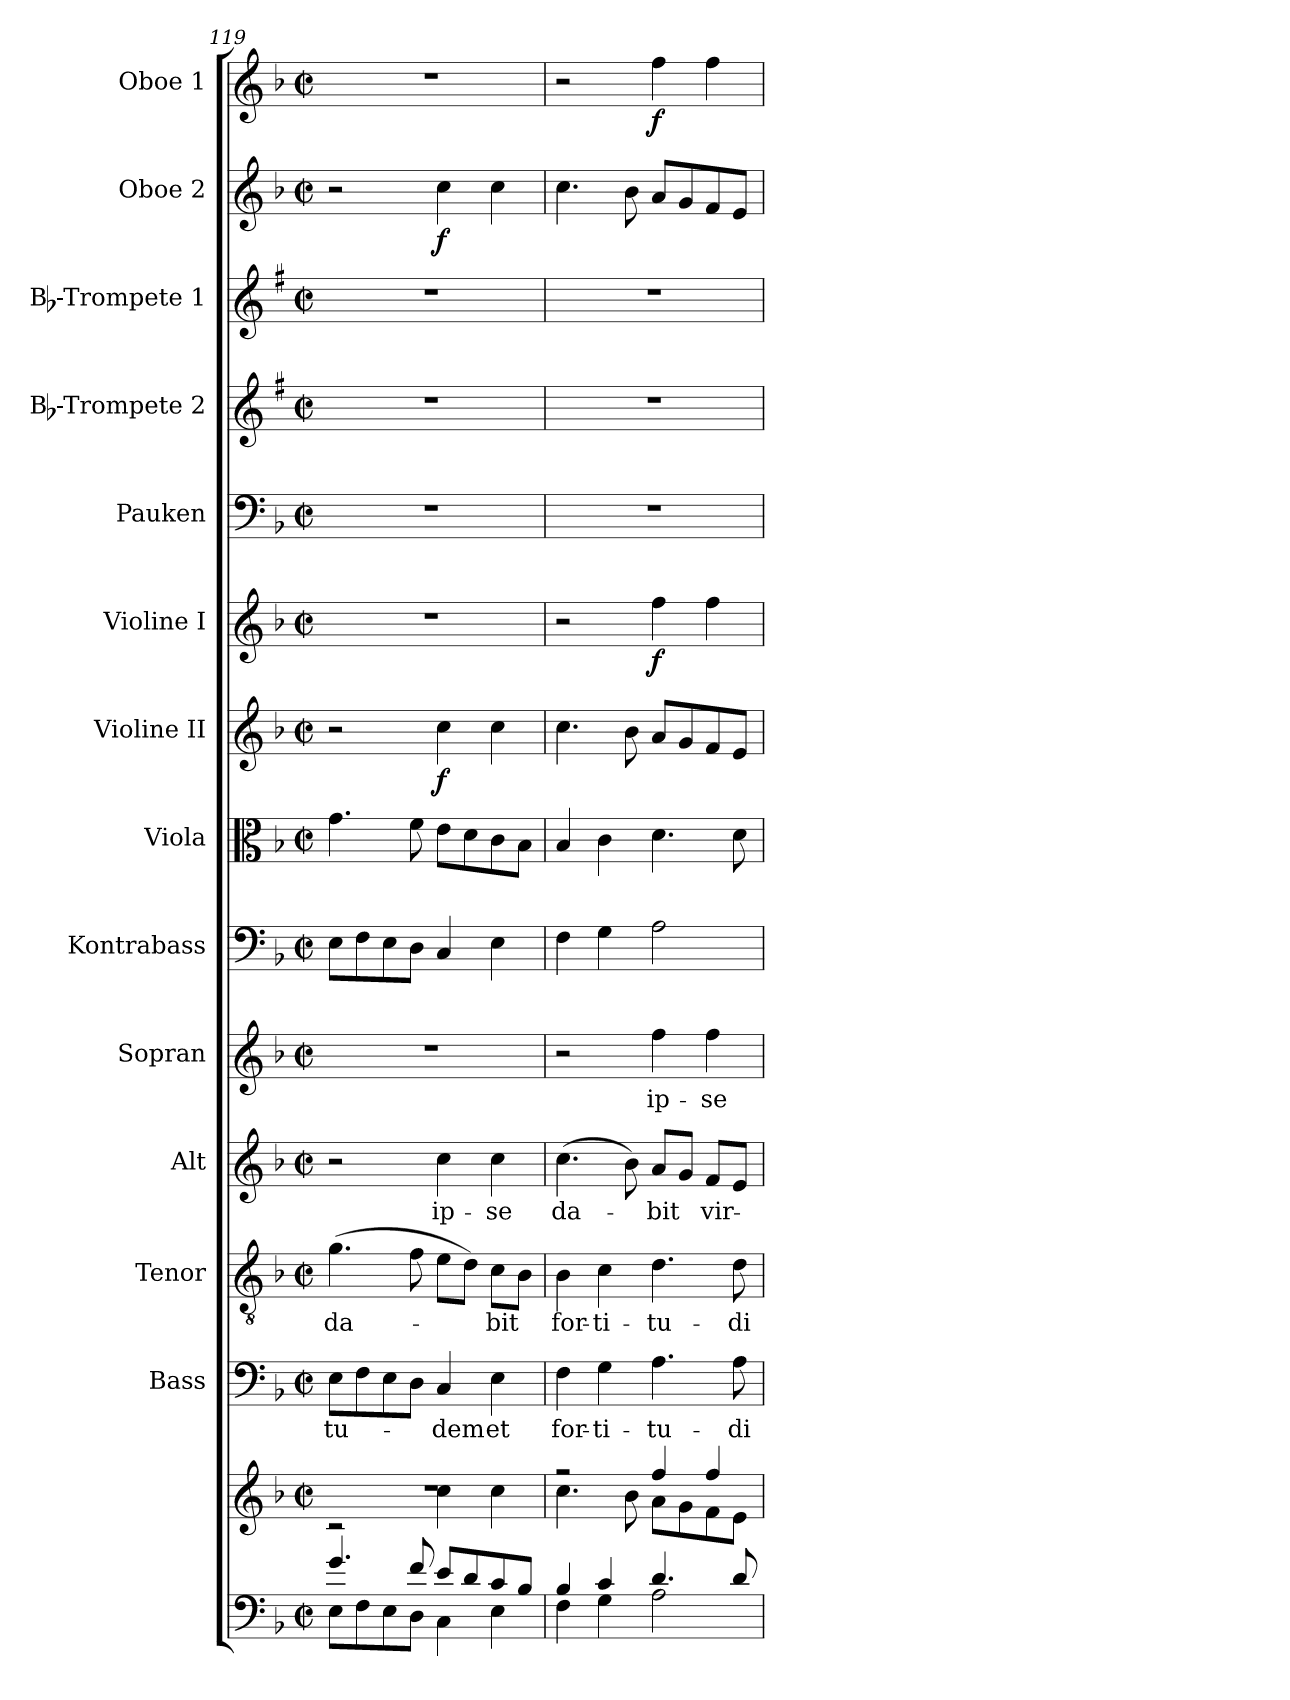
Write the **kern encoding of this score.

**kern	**kern	**kern	**text	**kern	**text	**kern	**text	**kern	**text	**kern	**kern	**kern	**dynam	**kern	**dynam	**kern	**kern	**kern	**kern	**dynam	**kern	**dynam
*part14	*part14	*part13	*part13	*part12	*part12	*part11	*part11	*part10	*part10	*part9	*part8	*part7	*part7	*part6	*part6	*part5	*part4	*part3	*part2	*part2	*part1	*part1
*staff15	*staff14	*staff13	*staff13	*staff12	*staff12	*staff11	*staff11	*staff10	*staff10	*staff9	*staff8	*staff7	*staff7	*staff6	*staff6	*staff5	*staff4	*staff3	*staff2	*staff2	*staff1	*staff1
*	*	*I"Bass	*	*I"Tenor	*	*I"Alt	*	*I"Sopran	*	*I"Kontrabass	*I"Viola	*I"Violine II	*	*I"Violine I	*	*I"Pauken	*I"Bb-Trompete 2	*I"Bb-Trompete 1	*I"Oboe 2	*	*I"Oboe 1	*
*	*	*I'B.	*	*I'T.	*	*I'A.	*	*I'S.	*	*I'Kb.	*I'Vla.	*I'Vl. II	*	*I'Vl. I	*	*I'Pk.	*I'Bb Trp. 2	*I'Bb Trp. 1	*I'Ob. 2	*	*I'Ob. 1	*
*clefF4	*clefG2	*clefF4	*	*clefGv2	*	*clefG2	*	*clefG2	*	*clefF4	*clefC3	*clefG2	*	*clefG2	*	*clefF4	*clefG2	*clefG2	*clefG2	*	*clefG2	*
*	*	*	*	*	*	*	*	*	*	*ITrd7c12	*	*	*	*	*	*	*ITrd1c2	*ITrd1c2	*	*	*	*
*k[b-]	*k[b-]	*k[b-]	*	*k[b-]	*	*k[b-]	*	*k[b-]	*	*k[b-]	*k[b-]	*k[b-]	*	*k[b-]	*	*k[b-]	*k[b-]	*k[b-]	*k[b-]	*	*k[b-]	*
*F:	*F:	*F:	*	*F:	*	*F:	*	*F:	*	*F:	*F:	*F:	*	*F:	*	*F:	*F:	*F:	*F:	*	*F:	*
*M2/2	*M2/2	*M2/2	*	*M2/2	*	*M2/2	*	*M2/2	*	*M2/2	*M2/2	*M2/2	*	*M2/2	*	*M2/2	*M2/2	*M2/2	*M2/2	*	*M2/2	*
*met(c|)	*met(c|)	*met(c|)	*	*met(c|)	*	*met(c|)	*	*met(c|)	*	*met(c|)	*met(c|)	*met(c|)	*	*met(c|)	*	*met(c|)	*met(c|)	*met(c|)	*met(c|)	*	*met(c|)	*
=119	=119	=119	=119	=119	=119	=119	=119	=119	=119	=119	=119	=119	=119	=119	=119	=119	=119	=119	=119	=119	=119	=119
*^	*^	*	*	*	*	*	*	*	*	*	*	*	*	*	*	*	*	*	*	*	*	*
!	!	!	!	!	!LO:LY:b	!	!LO:LY:b	!	!	!	!	!	!	!	!	!	!	!	!	!	!	!	!	!
4.g/	8E\L	1rdd	2rc	8E\L	-tu-	(>4.g\	-da-	2r	.	1r	.	8EE\L	4.g\	2r	.	1r	.	1r	1r	1r	2r	.	1r	.
.	8F\	.	.	8F\	.	.	.	.	.	.	.	8FF\	.	.	.	.	.	.	.	.	.	.	.	.
.	8E\	.	.	8E\	.	.	.	.	.	.	.	8EE\	.	.	.	.	.	.	.	.	.	.	.	.
8f/	8D\J	.	.	8D\J	.	8f\	.	.	.	.	.	8DD\J	8f\	.	.	.	.	.	.	.	.	.	.	.
!	!	!	!	!	!LO:LY:b	!	!	!	!LO:LY:b	!	!	!	!	!	!LO:DY:b	!	!	!	!	!	!	!LO:DY:b	!	!
8e/L	4C\	.	4cc\	4C/	-dem	8e\L	.	4cc\	ip-	.	.	4CC/	8e\L	4cc\	f	.	.	.	.	.	4cc\	f	.	.
8d/	.	.	.	.	.	8d\J)	.	.	.	.	.	.	8d\	.	.	.	.	.	.	.	.	.	.	.
!	!	!	!	!	!LO:LY:b	!	!LO:LY:b	!	!LO:LY:b	!	!	!	!	!	!	!	!	!	!	!	!	!	!	!
8c/	4E\	.	4cc\	4E\	et	8c\L	-bit	4cc\	-se	.	.	4EE\	8c\	4cc\	.	.	.	.	.	.	4cc\	.	.	.
8B-/J	.	.	.	.	.	8B-\J	.	.	.	.	.	.	8B-\J	.	.	.	.	.	.	.	.	.	.	.
=120	=120	=120	=120	=120	=120	=120	=120	=120	=120	=120	=120	=120	=120	=120	=120	=120	=120	=120	=120	=120	=120	=120	=120	=120
!	!	!	!	!	!LO:LY:b	!	!LO:LY:b	!	!LO:LY:b	!	!	!	!	!	!	!	!	!	!	!	!	!	!	!
4B-/	4F\	2rff	4.cc\	4F\	for-	4B-\	for-	(>4.cc\	da-	2r	.	4FF\	4B-/	4.cc\	.	2r	.	1r	1r	1r	4.cc\	.	2r	.
!	!	!	!	!	!LO:LY:b	!	!LO:LY:b	!	!	!	!	!	!	!	!	!	!	!	!	!	!	!	!	!
4c/	4G\	.	.	4G\	-ti-	4c\	-ti-	.	.	.	.	4GG\	4c\	.	.	.	.	.	.	.	.	.	.	.
.	.	.	8b-\	.	.	.	.	8b-\)	.	.	.	.	.	8b-\	.	.	.	.	.	.	8b-\	.	.	.
!	!	!	!	!	!LO:LY:b	!	!LO:LY:b	!	!LO:LY:b	!	!LO:LY:b	!	!	!	!	!	!LO:DY:b	!	!	!	!	!	!	!LO:DY:b
4.d/	2A\	4ff/	8a\L	4.A\	-tu-	4.d\	-tu-	8a/L	-bit	4ff\	ip-	2AA\	4.d\	8a/L	.	4ff\	f	.	.	.	8a/L	.	4ff\	f
.	.	.	8g\	.	.	.	.	8g/J	.	.	.	.	.	8g/	.	.	.	.	.	.	8g/	.	.	.
!	!	!	!	!	!	!	!	!	!LO:LY:b	!	!LO:LY:b	!	!	!	!	!	!	!	!	!	!	!	!	!
.	.	4ff/	8f\	.	.	.	.	8f/L	vir-	4ff\	-se	.	.	8f/	.	4ff\	.	.	.	.	8f/	.	4ff\	.
!	!	!	!	!	!LO:LY:b	!	!LO:LY:b	!	!	!	!	!	!	!	!	!	!	!	!	!	!	!	!	!
8d/	.	.	8e\J	8A\	-di-	8d\	-di-	8e/J	.	.	.	.	8d\	8e/J	.	.	.	.	.	.	8e/J	.	.	.
*v	*v	*	*	*	*	*	*	*	*	*	*	*	*	*	*	*	*	*	*	*	*	*	*	*
*	*v	*v	*	*	*	*	*	*	*	*	*	*	*	*	*	*	*	*	*	*	*	*	*
=	=	=	=	=	=	=	=	=	=	=	=	=	=	=	=	=	=	=	=	=	=	=
*-	*-	*-	*-	*-	*-	*-	*-	*-	*-	*-	*-	*-	*-	*-	*-	*-	*-	*-	*-	*-	*-	*-
